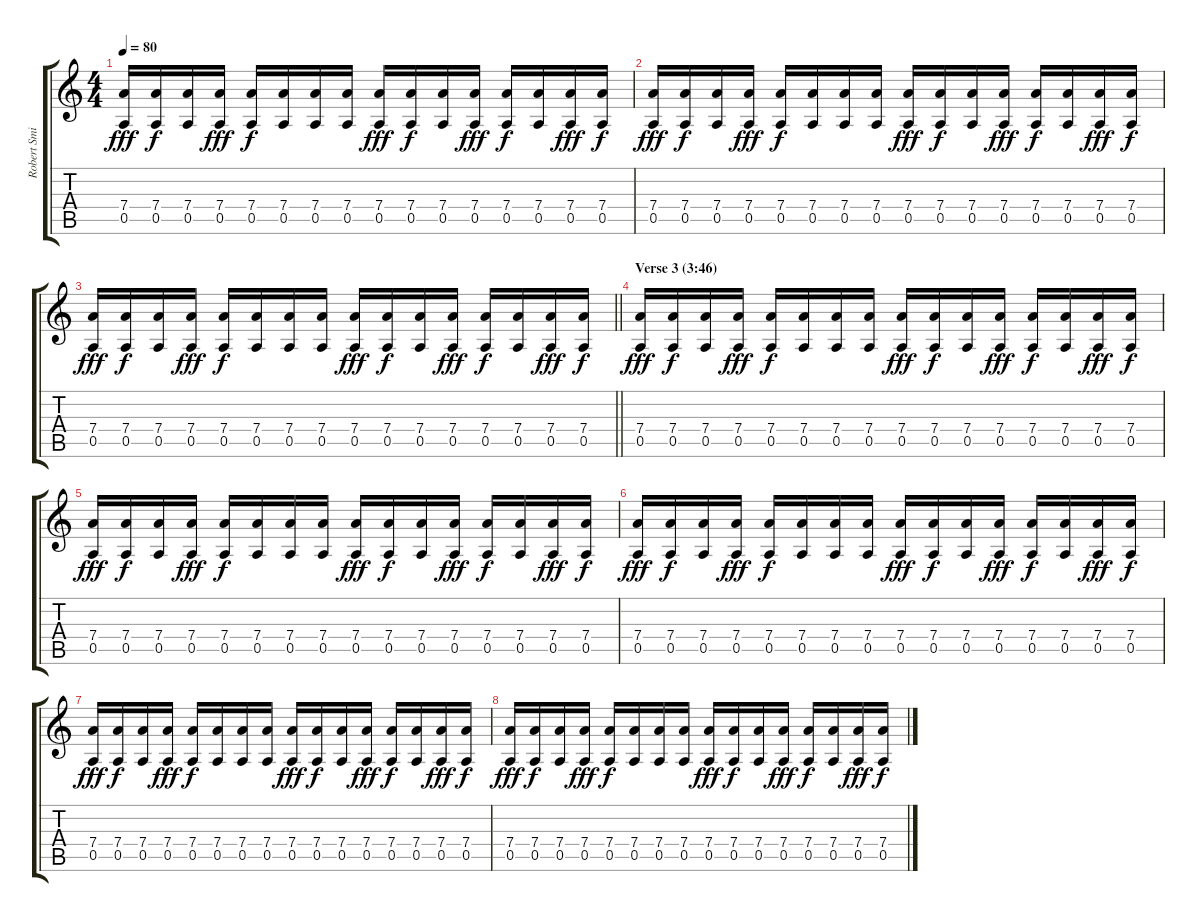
\track ("Robert Smith (guitar 2)" "Robert Smi") {instrument electricguitarclean}
\staff {score tabs}
\tuning (E4 B3 G3 D3 A2 E2) {hide}
\ts (4 4)
\tempo 80
\clef g2
\ks c
(7.4 0.5).16{dy fff} (7.4 0.5).16{dy f} (7.4 0.5).16 (7.4 0.5).16{dy fff} (7.4 0.5).16{dy f} (7.4 0.5).16 (7.4 0.5).16 (7.4 0.5).16 (7.4 0.5).16{dy fff} (7.4 0.5).16{dy f} (7.4 0.5).16 (7.4 0.5).16{dy fff} (7.4 0.5).16{dy f} (7.4 0.5).16 (7.4 0.5).16{dy fff} (7.4 0.5).16{dy f} |
(7.4 0.5).16{dy fff} (7.4 0.5).16{dy f} (7.4 0.5).16 (7.4 0.5).16{dy fff} (7.4 0.5).16{dy f} (7.4 0.5).16 (7.4 0.5).16 (7.4 0.5).16 (7.4 0.5).16{dy fff} (7.4 0.5).16{dy f} (7.4 0.5).16 (7.4 0.5).16{dy fff} (7.4 0.5).16{dy f} (7.4 0.5).16 (7.4 0.5).16{dy fff} (7.4 0.5).16{dy f} |
\barLineRight lightlight
(7.4 0.5).16{dy fff} (7.4 0.5).16{dy f} (7.4 0.5).16 (7.4 0.5).16{dy fff} (7.4 0.5).16{dy f} (7.4 0.5).16 (7.4 0.5).16 (7.4 0.5).16 (7.4 0.5).16{dy fff} (7.4 0.5).16{dy f} (7.4 0.5).16 (7.4 0.5).16{dy fff} (7.4 0.5).16{dy f} (7.4 0.5).16 (7.4 0.5).16{dy fff} (7.4 0.5).16{dy f} |
\section ("" "Verse 3 (3:46)")
(7.4 0.5).16{dy fff} (7.4 0.5).16{dy f} (7.4 0.5).16 (7.4 0.5).16{dy fff} (7.4 0.5).16{dy f} (7.4 0.5).16 (7.4 0.5).16 (7.4 0.5).16 (7.4 0.5).16{dy fff} (7.4 0.5).16{dy f} (7.4 0.5).16 (7.4 0.5).16{dy fff} (7.4 0.5).16{dy f} (7.4 0.5).16 (7.4 0.5).16{dy fff} (7.4 0.5).16{dy f} |
(7.4 0.5).16{dy fff} (7.4 0.5).16{dy f} (7.4 0.5).16 (7.4 0.5).16{dy fff} (7.4 0.5).16{dy f} (7.4 0.5).16 (7.4 0.5).16 (7.4 0.5).16 (7.4 0.5).16{dy fff} (7.4 0.5).16{dy f} (7.4 0.5).16 (7.4 0.5).16{dy fff} (7.4 0.5).16{dy f} (7.4 0.5).16 (7.4 0.5).16{dy fff} (7.4 0.5).16{dy f} |
(7.4 0.5).16{dy fff} (7.4 0.5).16{dy f} (7.4 0.5).16 (7.4 0.5).16{dy fff} (7.4 0.5).16{dy f} (7.4 0.5).16 (7.4 0.5).16 (7.4 0.5).16 (7.4 0.5).16{dy fff} (7.4 0.5).16{dy f} (7.4 0.5).16 (7.4 0.5).16{dy fff} (7.4 0.5).16{dy f} (7.4 0.5).16 (7.4 0.5).16{dy fff} (7.4 0.5).16{dy f} |
(7.4 0.5).16{dy fff} (7.4 0.5).16{dy f} (7.4 0.5).16 (7.4 0.5).16{dy fff} (7.4 0.5).16{dy f} (7.4 0.5).16 (7.4 0.5).16 (7.4 0.5).16 (7.4 0.5).16{dy fff} (7.4 0.5).16{dy f} (7.4 0.5).16 (7.4 0.5).16{dy fff} (7.4 0.5).16{dy f} (7.4 0.5).16 (7.4 0.5).16{dy fff} (7.4 0.5).16{dy f} |
(7.4 0.5).16{dy fff} (7.4 0.5).16{dy f} (7.4 0.5).16 (7.4 0.5).16{dy fff} (7.4 0.5).16{dy f} (7.4 0.5).16 (7.4 0.5).16 (7.4 0.5).16 (7.4 0.5).16{dy fff} (7.4 0.5).16{dy f} (7.4 0.5).16 (7.4 0.5).16{dy fff} (7.4 0.5).16{dy f} (7.4 0.5).16 (7.4 0.5).16{dy fff} (7.4 0.5).16{dy f}
